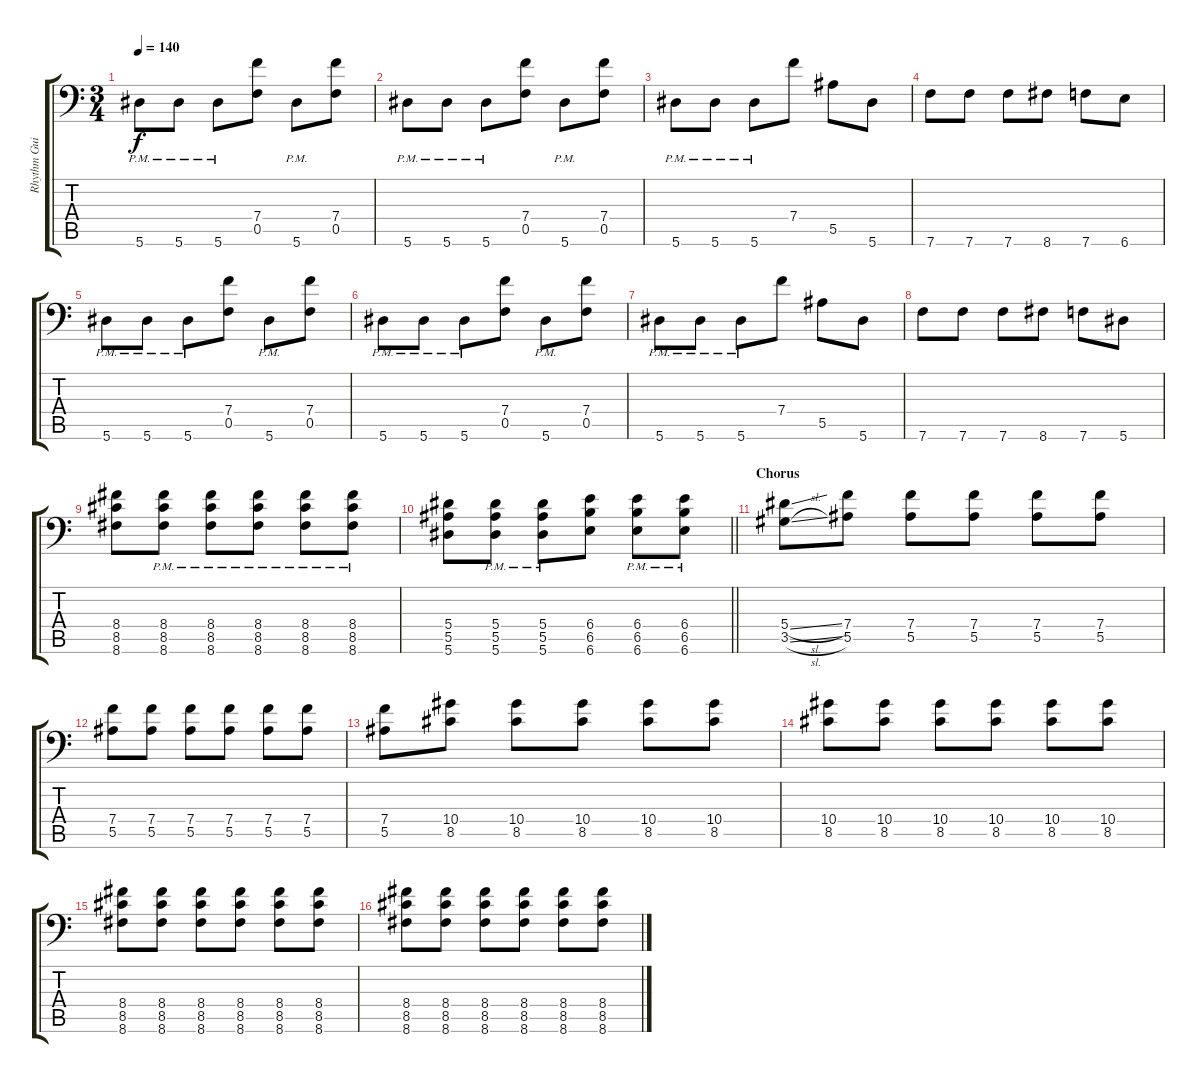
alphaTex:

\track ("Rhythm Guitar" "Rhythm Gui") {instrument distortionguitar}
\staff {score tabs}
\tuning (C4 G3 Eb3 Bb2 F2 Bb1) {hide}
\ts (3 4)
\tempo 140
\clef f4
\ks c
5.6{pm}.8{dy f} 5.6{pm}.8 5.6{pm}.8 (7.4 0.5).8 5.6{pm}.8 (7.4 0.5).8 |
5.6{pm}.8 5.6{pm}.8 5.6{pm}.8 (7.4 0.5).8 5.6{pm}.8 (7.4 0.5).8 |
5.6{pm}.8 5.6{pm}.8 5.6{pm}.8 7.4.8 5.5.8 5.6.8 |
7.6.8 7.6.8 7.6.8 8.6.8 7.6.8 6.6.8 |
5.6{pm}.8 5.6{pm}.8 5.6{pm}.8 (7.4 0.5).8 5.6{pm}.8 (7.4 0.5).8 |
5.6{pm}.8 5.6{pm}.8 5.6{pm}.8 (7.4 0.5).8 5.6{pm}.8 (7.4 0.5).8 |
5.6{pm}.8 5.6{pm}.8 5.6{pm}.8 7.4.8 5.5.8 5.6.8 |
7.6.8 7.6.8 7.6.8 8.6.8 7.6.8 5.6.8 |
(8.4 8.5 8.6).8 (8.4{pm} 8.5{pm} 8.6{pm}).8 (8.4{pm} 8.5{pm} 8.6{pm}).8 (8.4{pm} 8.5{pm} 8.6{pm}).8 (8.4{pm} 8.5{pm} 8.6{pm}).8 (8.4{pm} 8.5{pm} 8.6{pm}).8 |
\barLineRight lightlight
(5.4 5.5 5.6).8 (5.4{pm} 5.5{pm} 5.6{pm}).8 (5.4{pm} 5.5{pm} 5.6{pm}).8 (6.4 6.5 6.6).8 (6.4{pm} 6.5{pm} 6.6{pm}).8 (6.4{pm} 6.5{pm} 6.6{pm}).8 |
\section ("" "Chorus")
(5.4{sl} 3.5{sl}).8 (7.4 5.5).8 (7.4 5.5).8 (7.4 5.5).8 (7.4 5.5).8 (7.4 5.5).8 |
(7.4 5.5).8 (7.4 5.5).8 (7.4 5.5).8 (7.4 5.5).8 (7.4 5.5).8 (7.4 5.5).8 |
(7.4 5.5).8 (10.4 8.5).8 (10.4 8.5).8 (10.4 8.5).8 (10.4 8.5).8 (10.4 8.5).8 |
(10.4 8.5).8 (10.4 8.5).8 (10.4 8.5).8 (10.4 8.5).8 (10.4 8.5).8 (10.4 8.5).8 |
(8.4 8.5 8.6).8 (8.4 8.5 8.6).8 (8.4 8.5 8.6).8 (8.4 8.5 8.6).8 (8.4 8.5 8.6).8 (8.4 8.5 8.6).8 |
(8.4 8.5 8.6).8 (8.4 8.5 8.6).8 (8.4 8.5 8.6).8 (8.4 8.5 8.6).8 (8.4 8.5 8.6).8 (8.4 8.5 8.6).8
